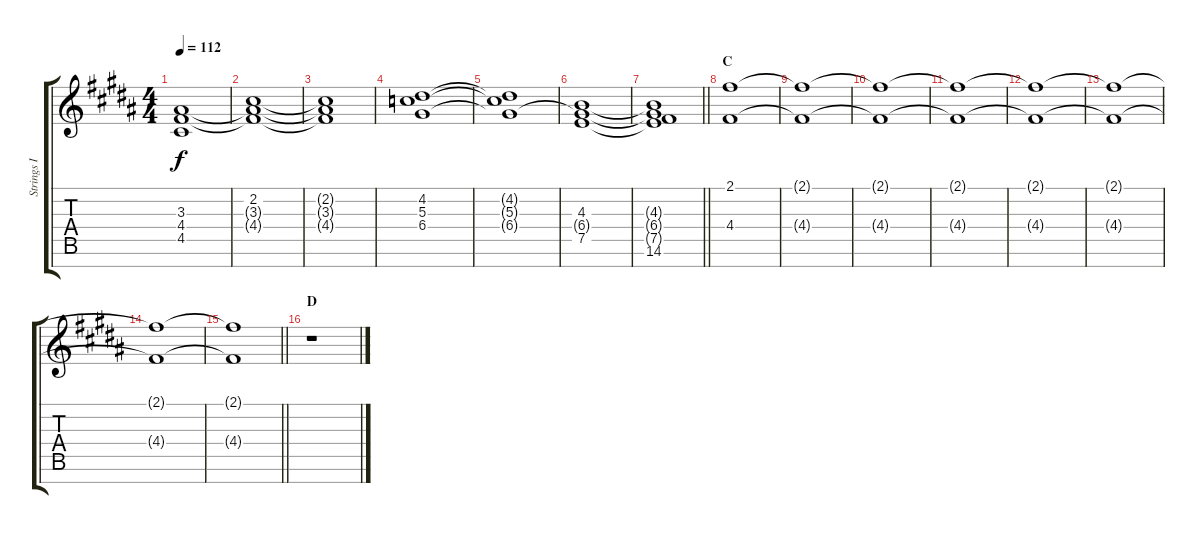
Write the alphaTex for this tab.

\track ("Strings I" "Strings I") {instrument stringensemble1}
\staff {score tabs}
\tuning (E5 B4 G4 D4 A3 E3 B2) {hide}
\ts (4 4)
\tempo 112
\clef g2
\ks b
(3.3{t} 4.4{t} 4.5{t}).1{dy f} |
(2.2 3.3{t} 4.4{t}).1 |
(2.2{t} 3.3{t} 4.4{t}).1 |
(4.2 5.3 6.4).1 |
(4.2{t} 5.3{t} 6.4{t}).1 |
(4.3 6.4{t} 7.5).1 |
\barLineRight lightlight
(4.3{t} 6.4{t} 7.5{t} 14.6).1 |
\section ("" "C")
(2.1 4.4).1 |
(2.1{t} 4.4{t}).1 |
(2.1{t} 4.4{t}).1 |
(2.1{t} 4.4{t}).1 |
(2.1{t} 4.4{t}).1 |
(2.1{t} 4.4{t}).1 |
(2.1{t} 4.4{t}).1 |
\barLineRight lightlight
(2.1{t} 4.4{t}).1 |
\section ("" "D")
r.1
